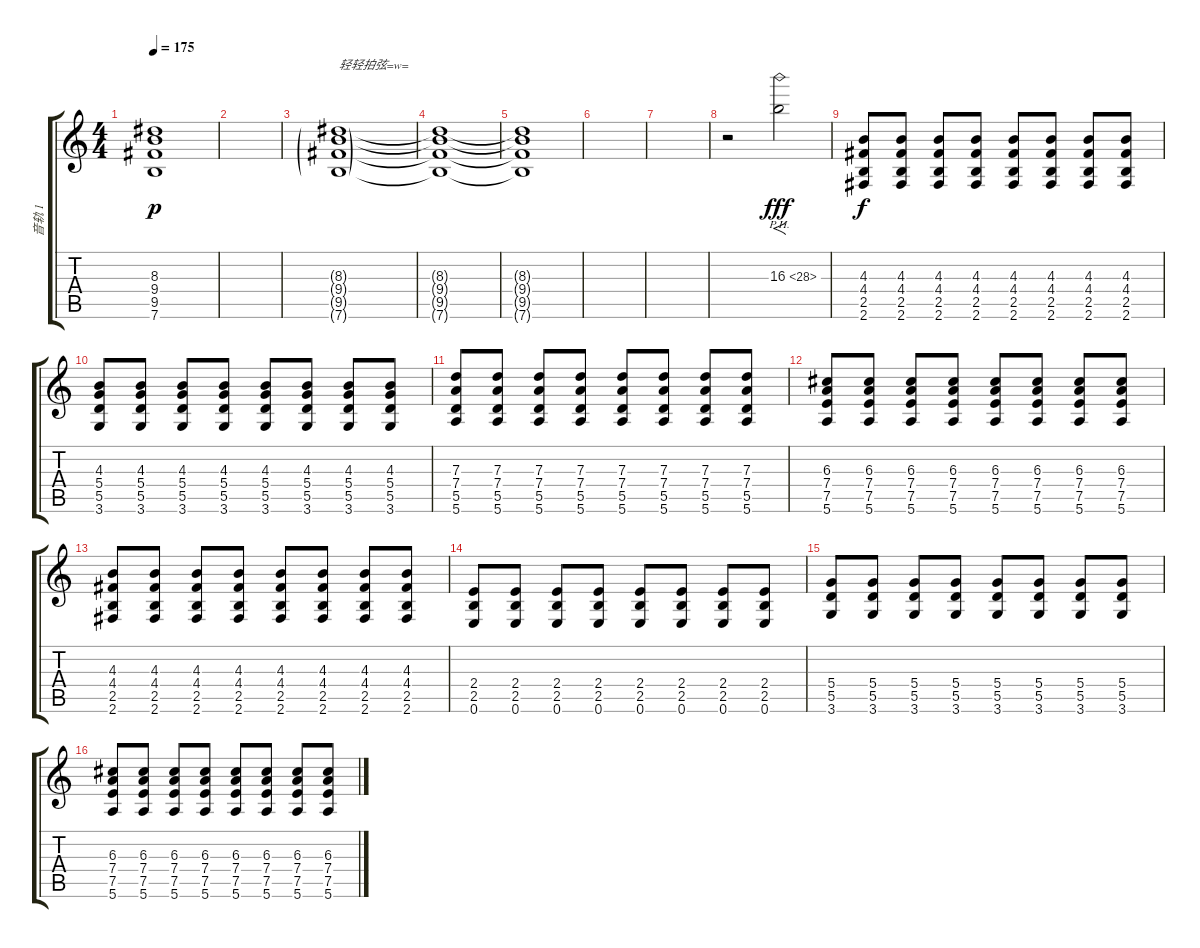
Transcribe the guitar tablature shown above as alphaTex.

\track ("音轨 1" "音轨 1") {instrument overdrivenguitar}
\staff {score tabs}
\tuning (E4 B3 G3 D3 A2 E2) {hide}
\ts (4 4)
\tempo 175
\clef g2
\ks c
(8.3{t} 9.4{t} 9.5{t} 7.6{t}).1{dy p} |
|
(8.3{g} 9.4{g} 9.5{g} 7.6{g}).1{txt "轻轻拍弦=w="} |
(8.3{t} 9.4{t} 9.5{t} 7.6{t}).1 |
(8.3{t} 9.4{t} 9.5{t} 7.6{t}).1 |
|
|
r.2 16.3{ph 12}.2{f dy fff} |
(4.3 4.4 2.5 2.6).8{dy f} (4.3 4.4 2.5 2.6).8 (4.3 4.4 2.5 2.6).8 (4.3 4.4 2.5 2.6).8 (4.3 4.4 2.5 2.6).8 (4.3 4.4 2.5 2.6).8 (4.3 4.4 2.5 2.6).8 (4.3 4.4 2.5 2.6).8 |
(4.3 5.4 5.5 3.6).8 (4.3 5.4 5.5 3.6).8 (4.3 5.4 5.5 3.6).8 (4.3 5.4 5.5 3.6).8 (4.3 5.4 5.5 3.6).8 (4.3 5.4 5.5 3.6).8 (4.3 5.4 5.5 3.6).8 (4.3 5.4 5.5 3.6).8 |
(7.3 7.4 5.5 5.6).8 (7.3 7.4 5.5 5.6).8 (7.3 7.4 5.5 5.6).8 (7.3 7.4 5.5 5.6).8 (7.3 7.4 5.5 5.6).8 (7.3 7.4 5.5 5.6).8 (7.3 7.4 5.5 5.6).8 (7.3 7.4 5.5 5.6).8 |
(6.3 7.4 7.5 5.6).8 (6.3 7.4 7.5 5.6).8 (6.3 7.4 7.5 5.6).8 (6.3 7.4 7.5 5.6).8 (6.3 7.4 7.5 5.6).8 (6.3 7.4 7.5 5.6).8 (6.3 7.4 7.5 5.6).8 (6.3 7.4 7.5 5.6).8 |
(4.3 4.4 2.5 2.6).8 (4.3 4.4 2.5 2.6).8 (4.3 4.4 2.5 2.6).8 (4.3 4.4 2.5 2.6).8 (4.3 4.4 2.5 2.6).8 (4.3 4.4 2.5 2.6).8 (4.3 4.4 2.5 2.6).8 (4.3 4.4 2.5 2.6).8 |
(2.4 2.5 0.6).8 (2.4 2.5 0.6).8 (2.4 2.5 0.6).8 (2.4 2.5 0.6).8 (2.4 2.5 0.6).8 (2.4 2.5 0.6).8 (2.4 2.5 0.6).8 (2.4 2.5 0.6).8 |
(5.4 5.5 3.6).8 (5.4 5.5 3.6).8 (5.4 5.5 3.6).8 (5.4 5.5 3.6).8 (5.4 5.5 3.6).8 (5.4 5.5 3.6).8 (5.4 5.5 3.6).8 (5.4 5.5 3.6).8 |
(6.3 7.4 7.5 5.6).8 (6.3 7.4 7.5 5.6).8 (6.3 7.4 7.5 5.6).8 (6.3 7.4 7.5 5.6).8 (6.3 7.4 7.5 5.6).8 (6.3 7.4 7.5 5.6).8 (6.3 7.4 7.5 5.6).8 (6.3 7.4 7.5 5.6).8
